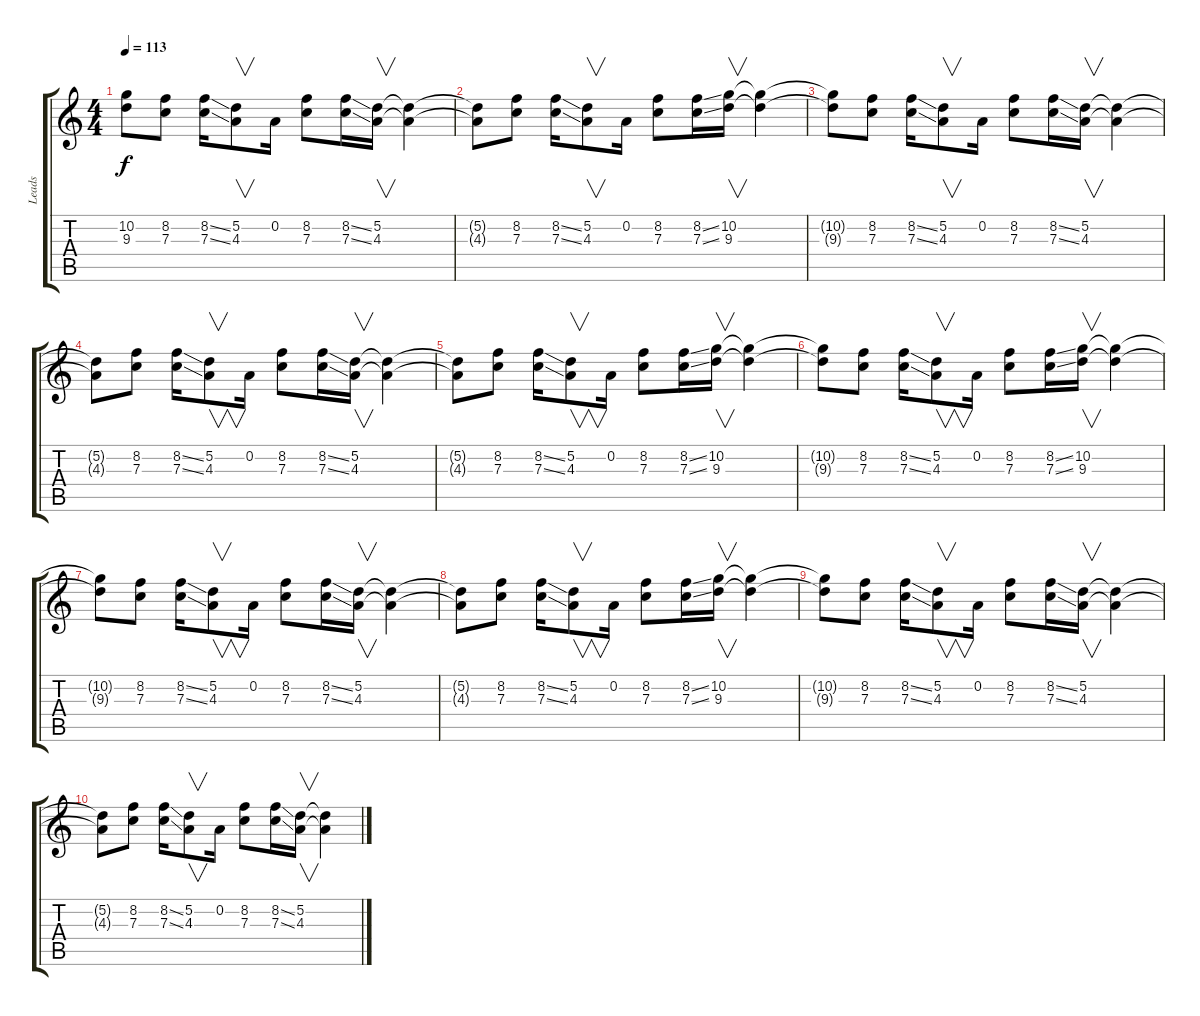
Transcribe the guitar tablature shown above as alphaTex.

\track ("Leads" "Leads") {instrument distortionguitar}
\staff {score tabs}
\tuning (D4 A3 F3 C3 G2 D2) {hide}
\ts (4 4)
\tempo 113
\clef g2
\ks c
(10.2{t} 9.3{t}).8{dy f} (8.2 7.3).8 (8.2{ss} 7.3{ss}).16 (5.2 4.3).8{v} 0.2.16 (8.2 7.3).8 (8.2{ss} 7.3{ss}).16 (5.2 4.3).16{v} (5.2{t} 4.3{t}).4 |
(5.2{t} 4.3{t}).8 (8.2 7.3).8 (8.2{ss} 7.3{ss}).16 (5.2 4.3).8{v} 0.2.16 (8.2 7.3).8 (8.2{ss} 7.3{ss}).16 (10.2 9.3).16{v} (10.2{t} 9.3{t}).4 |
(10.2{t} 9.3{t}).8 (8.2 7.3).8 (8.2{ss} 7.3{ss}).16 (5.2 4.3).8{v} 0.2.16 (8.2 7.3).8 (8.2{ss} 7.3{ss}).16 (5.2 4.3).16{v} (5.2{t} 4.3{t}).4 |
(5.2{t} 4.3{t}).8 (8.2 7.3).8 (8.2{ss} 7.3{ss}).16 (5.2 4.3).8{v} 0.2.16 (8.2 7.3).8 (8.2{ss} 7.3{ss}).16 (5.2 4.3).16{v} (5.2{t} 4.3{t}).4 |
(5.2{t} 4.3{t}).8 (8.2 7.3).8 (8.2{ss} 7.3{ss}).16 (5.2 4.3).8{v} 0.2.16 (8.2 7.3).8 (8.2{ss} 7.3{ss}).16 (10.2 9.3).16{v} (10.2{t} 9.3{t}).4 |
(10.2{t} 9.3{t}).8 (8.2 7.3).8 (8.2{ss} 7.3{ss}).16 (5.2 4.3).8{v} 0.2.16 (8.2 7.3).8 (8.2{ss} 7.3{ss}).16 (10.2 9.3).16{v} (10.2{t} 9.3{t}).4 |
(10.2{t} 9.3{t}).8 (8.2 7.3).8 (8.2{ss} 7.3{ss}).16 (5.2 4.3).8{v} 0.2.16 (8.2 7.3).8 (8.2{ss} 7.3{ss}).16 (5.2 4.3).16{v} (5.2{t} 4.3{t}).4 |
(5.2{t} 4.3{t}).8 (8.2 7.3).8 (8.2{ss} 7.3{ss}).16 (5.2 4.3).8{v} 0.2.16 (8.2 7.3).8 (8.2{ss} 7.3{ss}).16 (10.2 9.3).16{v} (10.2{t} 9.3{t}).4 |
(10.2{t} 9.3{t}).8 (8.2 7.3).8 (8.2{ss} 7.3{ss}).16 (5.2 4.3).8{v} 0.2.16 (8.2 7.3).8 (8.2{ss} 7.3{ss}).16 (5.2 4.3).16{v} (5.2{t} 4.3{t}).4 |
(5.2{t} 4.3{t}).8 (8.2 7.3).8 (8.2{ss} 7.3{ss}).16 (5.2 4.3).8{v} 0.2.16 (8.2 7.3).8 (8.2{ss} 7.3{ss}).16 (5.2 4.3).16{v} (5.2{t} 4.3{t}).4
